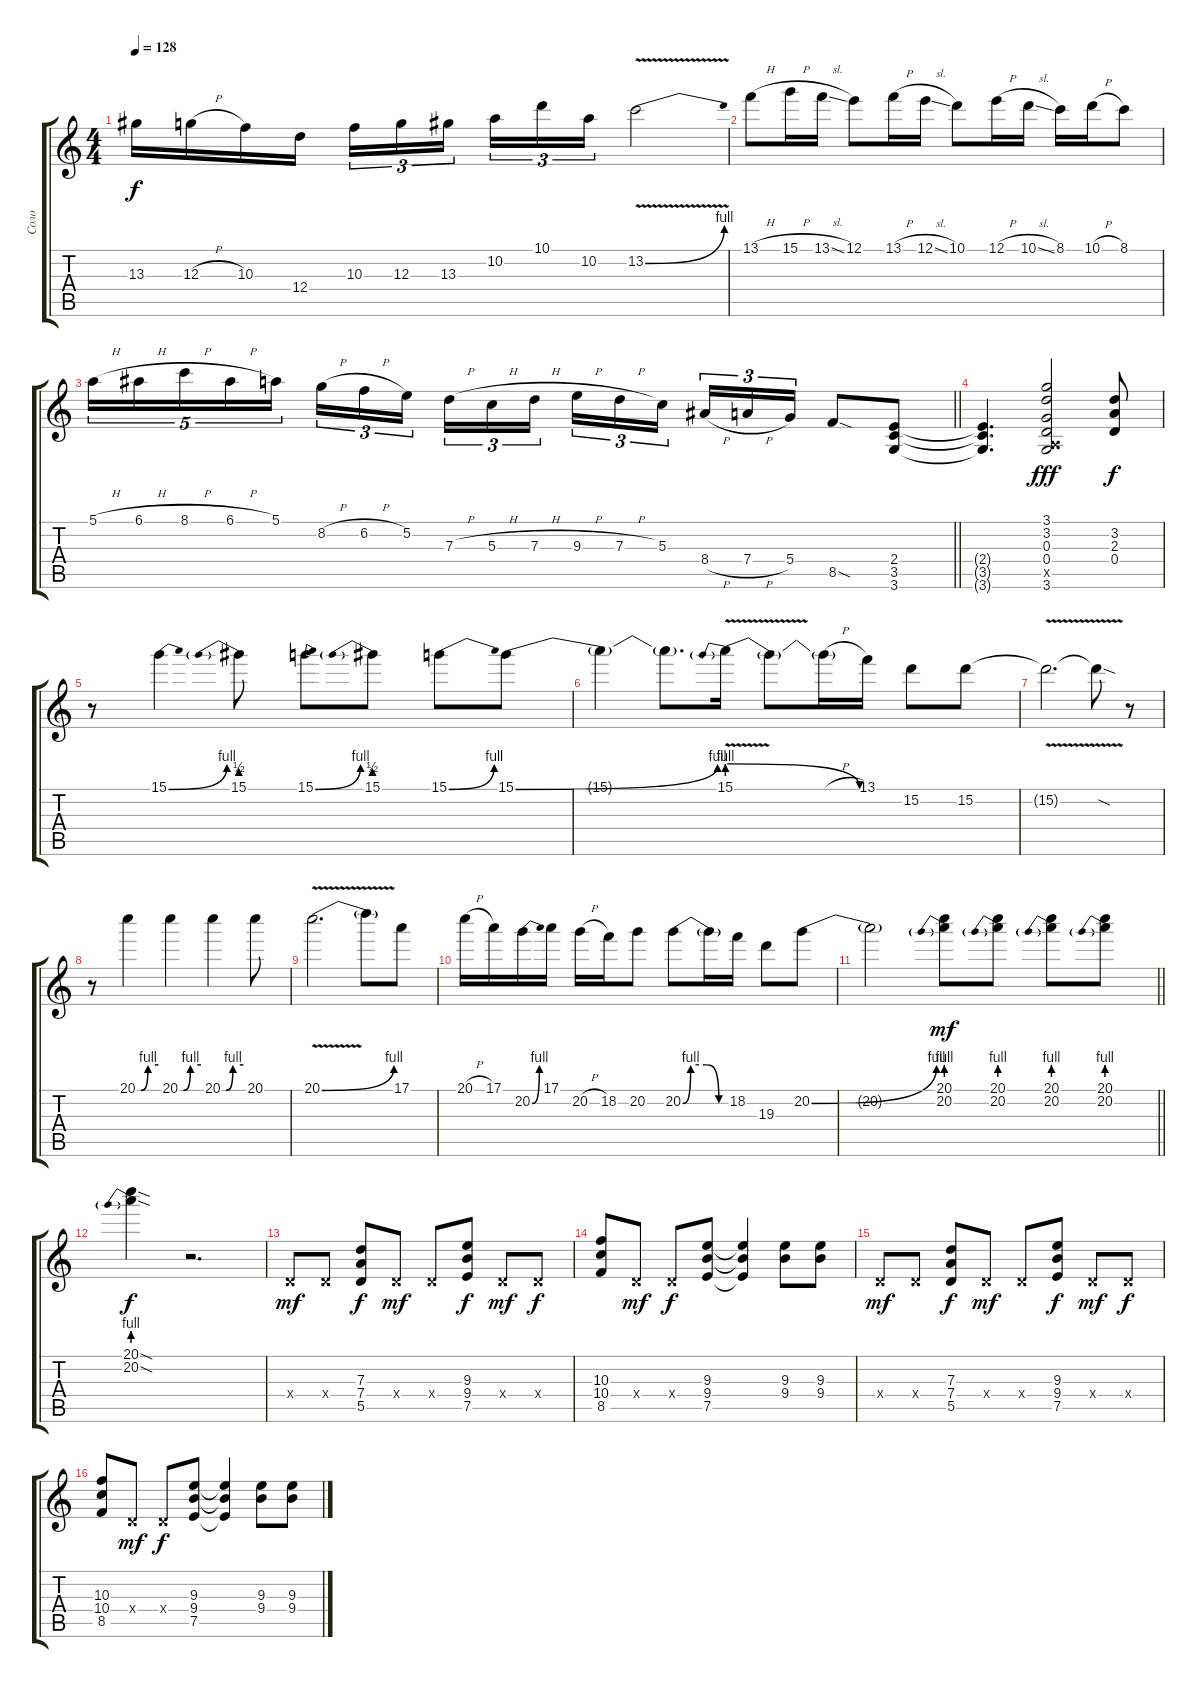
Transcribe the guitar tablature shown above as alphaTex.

\track ("Соло" "Соло") {instrument distortionguitar}
\staff {score tabs}
\tuning (E4 B3 G3 D3 A2 E2) {hide}
\ts (4 4)
\tempo 128
\clef g2
\ks c
13.3.16{dy f} 12.3{h}.16 10.3.16 12.4.16 10.3.16{tu (3 2)} 12.3.16{tu (3 2)} 13.3.16{tu (3 2) beam splitsecondary} 10.2.16{tu (3 2)} 10.1.16{tu (3 2)} 10.2.16{tu (3 2)} 13.2{be (bend 0 0 60 4) v}.2 |
13.1{h}.8 15.1{h}.16 13.1{sl}.16 12.1.8 13.1{h}.16 12.1{sl}.16 10.1.8 12.1{h}.16 10.1{sl}.16 8.1.16 10.1{h}.16 8.1.8 |
\barLineRight lightlight
5.1{h}.16{tu (5 4)} 6.1{h}.16{tu (5 4)} 8.1{h}.16{tu (5 4)} 6.1{h}.16{tu (5 4)} 5.1.16{tu (5 4)} 8.2{h}.16{tu (3 2)} 6.2{h}.16{tu (3 2)} 5.2.16{tu (3 2) beam splitsecondary} 7.3{h}.16{tu (3 2)} 5.3{h}.16{tu (3 2)} 7.3{h}.16{tu (3 2)} 9.3{h}.16{tu (3 2)} 7.3{h}.16{tu (3 2)} 5.3.16{tu (3 2) beam splitsecondary} 8.4{h}.16{tu (3 2)} 7.4{h}.16{tu (3 2)} 5.4.16{tu (3 2)} 8.5{sod}.8 (2.4 3.5 3.6).8 |
(2.4{t} 3.5{t} 3.6{t}).4{d} (3.1 3.2 0.3 0.4 0.5{x} 3.6).2{dy fff} (3.2 2.3 0.4).8{dy f} |
r.8 15.1{be (bend 0 0 60 4)}.4 15.1{be (prebend 0 2 60 2)}.8 15.1{be (bend 0 0 60 4)}.8 15.1{be (prebend 0 2 60 2)}.8 15.1{be (bend 0 0 60 4)}.8 15.1{be (bend 0 0 60 4)}.8 |
15.1{t}.4 15.1{t}.8{d} 15.1{be (prebendrelease 0 4 60 0) v}.16 15.1{t}.8 15.1{h t}.16 13.1.16 15.2.8 15.2.8 |
15.2{v t}.2{d} 15.2{sod t}.8 r.8 |
r.8 20.1{be (custom 0 0 10 0 30 4 60 4)}.4 20.1{be (custom 0 0 10 0 30 4 60 4)}.4 20.1{be (custom 0 0 10 0 30 4 60 4)}.4 20.1.8 |
20.1{be (bend 0 0 60 4) v}.2{d} 20.1{t}.8 17.1.8 |
20.1{h}.16 17.1.16 20.2{be (bend 0 0 60 4)}.16 17.1.16 20.2{h}.16 18.2.16 20.2.8 20.2{be (custom 0 0 10 4 30 4 46 0 60 0)}.8 20.2{t}.16 18.2.16 19.3.8 20.2{be (bend 0 0 60 4)}.8 |
\barLineRight lightlight
20.2{t}.2 (20.1 20.2{be (prebend 0 4 60 4)}).8{dy mf} (20.1 20.2{be (prebend 0 4 60 4)}).8 (20.1 20.2{be (prebend 0 4 60 4)}).8 (20.1 20.2{be (prebend 0 4 60 4)}).8 |
(20.1{sod} 20.2{be (prebend 0 4 60 4) sod}).4{dy f} r.2{d} |
0.4{x}.8{dy mf} 0.4{x}.8 (7.3 7.4 5.5).8{dy f} 0.4{x}.8{dy mf} 0.4{x}.8 (9.3 9.4 7.5).8{dy f} 0.4{x}.8{dy mf} 0.4{x}.8{dy f} |
(10.3 10.4 8.5).8 0.4{x}.8{dy mf} 0.4{x}.8{dy f} (9.3 9.4 7.5).8 (9.3{t} 9.4{t} 7.5{t}).4 (9.3 9.4).8 (9.3 9.4).8 |
0.4{x}.8{dy mf} 0.4{x}.8 (7.3 7.4 5.5).8{dy f} 0.4{x}.8{dy mf} 0.4{x}.8 (9.3 9.4 7.5).8{dy f} 0.4{x}.8{dy mf} 0.4{x}.8{dy f} |
(10.3 10.4 8.5).8 0.4{x}.8{dy mf} 0.4{x}.8{dy f} (9.3 9.4 7.5).8 (9.3{t} 9.4{t} 7.5{t}).4 (9.3 9.4).8 (9.3 9.4).8
